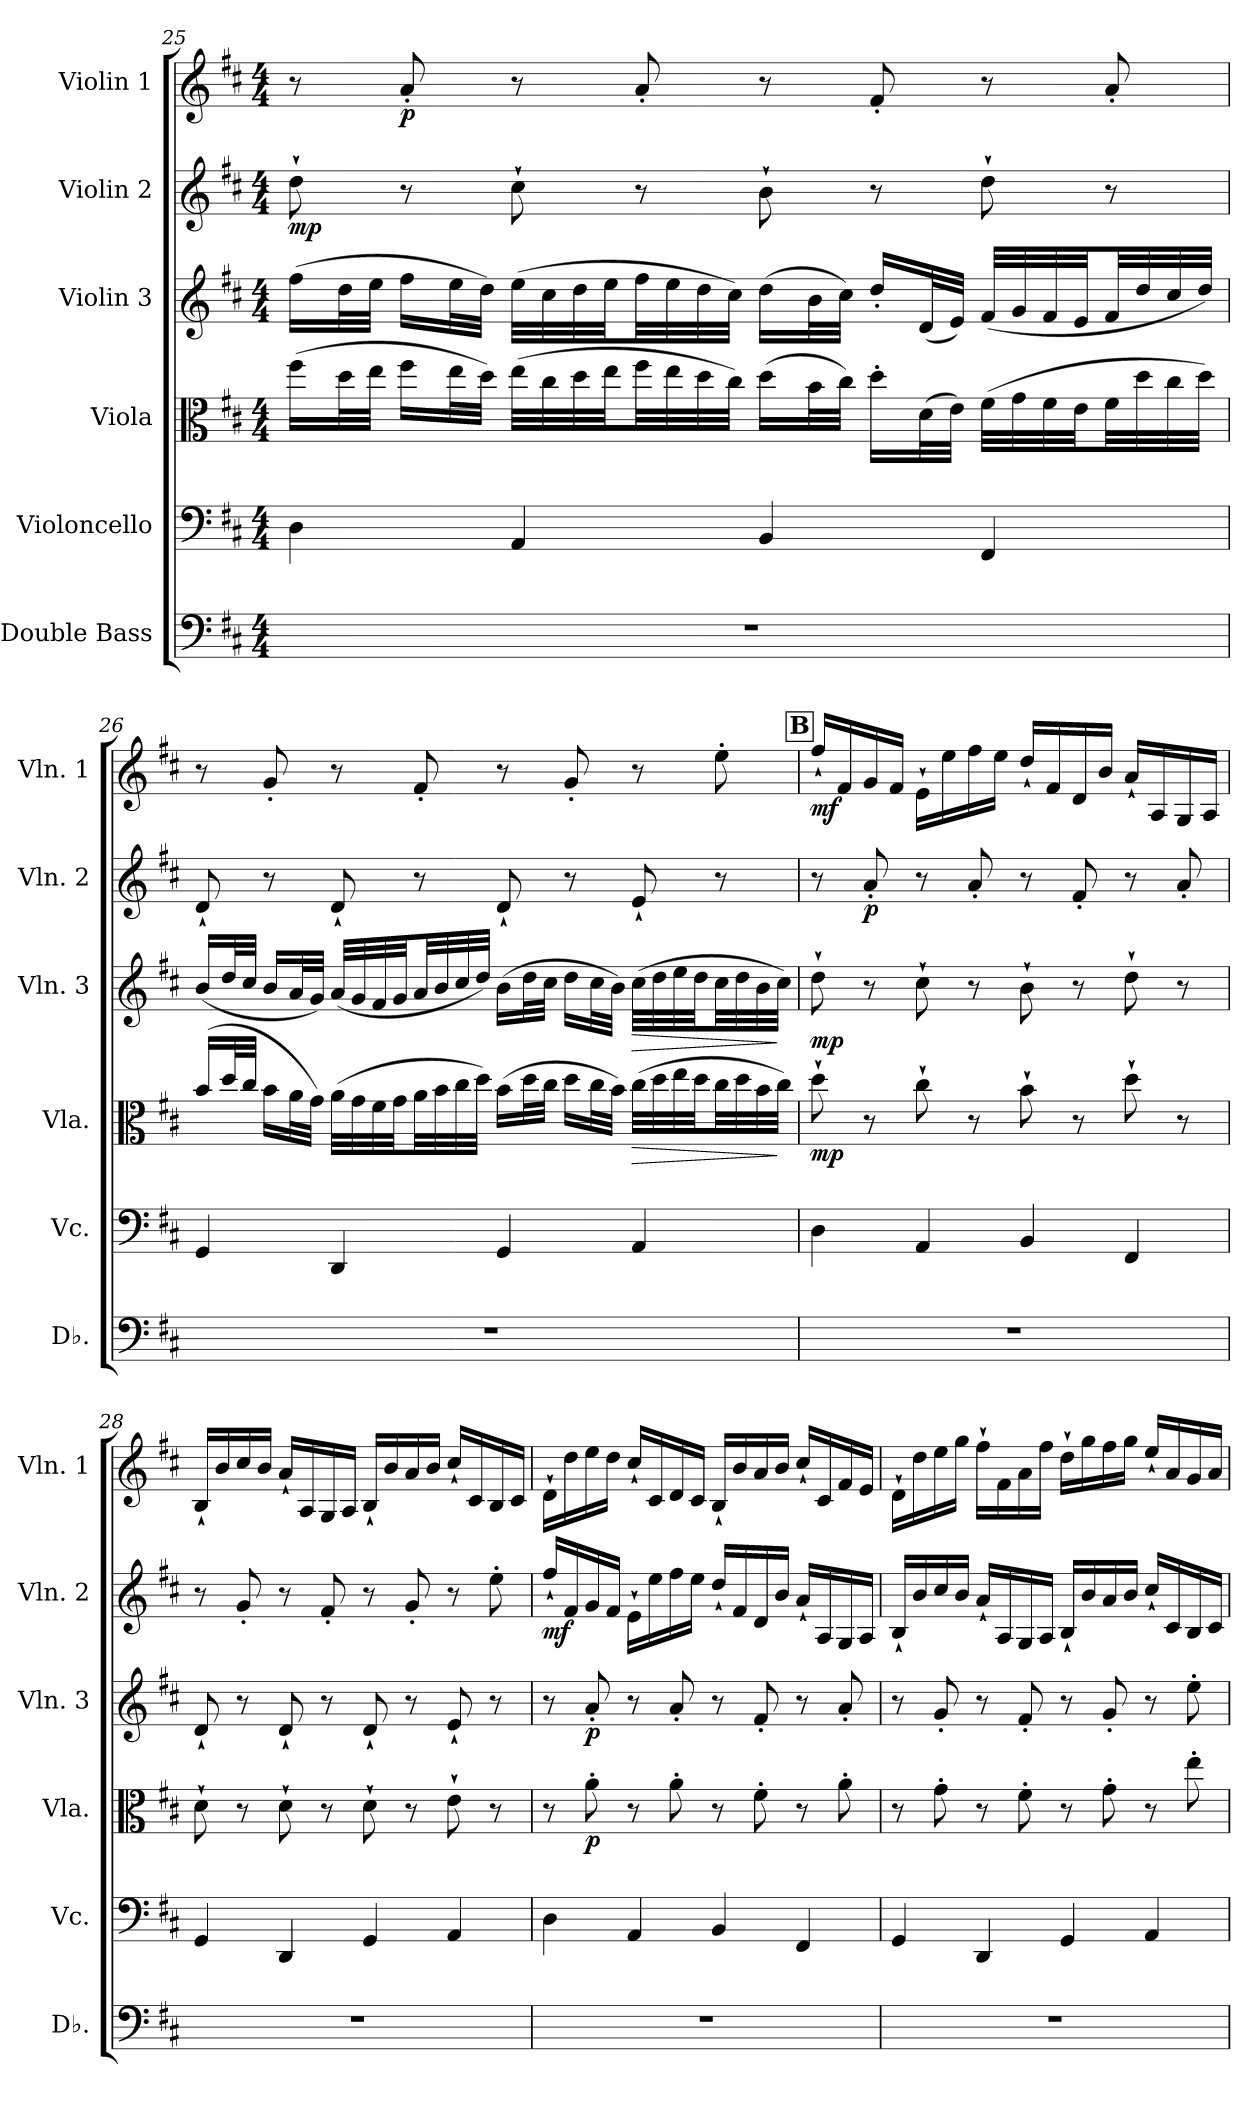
**kern	**kern	**kern	**dynam	**kern	**dynam	**kern	**dynam	**kern	**dynam
*part6	*part5	*part4	*part4	*part3	*part3	*part2	*part2	*part1	*part1
*staff6	*staff5	*staff4	*staff4	*staff3	*staff3	*staff2	*staff2	*staff1	*staff1
*I"Double Bass	*I"Violoncello	*I"Viola	*	*I"Violin 3	*	*I"Violin 2	*	*I"Violin 1	*
*I'Db.	*I'Vc.	*I'Vla.	*	*I'Vln. 3	*	*I'Vln. 2	*	*I'Vln. 1	*
!!LO:LB:g=z
*clefF4	*clefF4	*clefC3	*	*clefG2	*	*clefG2	*	*clefG2	*
*ITrd7c12	*	*	*	*	*	*	*	*	*
*k[f#c#]	*k[f#c#]	*k[f#c#]	*	*k[f#c#]	*	*k[f#c#]	*	*k[f#c#]	*
*D:	*D:	*D:	*	*D:	*	*D:	*	*D:	*
*M4/4	*M4/4	*M4/4	*	*M4/4	*	*M4/4	*	*M4/4	*
=25	=25	=25	=25	=25	=25	=25	=25	=25	=25
1r	4Di\	(16ff#i\LL	.	(16ff#i\LL	.	8dd`i\	mp	8r	.
.	.	32ddi\L	.	32ddi\L	.	.	.	.	.
.	.	32eei\JJJ	.	32eei\JJJ	.	.	.	.	.
.	.	16ff#i\LL	.	16ff#i\LL	.	8r	.	8a'i/	p
.	.	32eei\L	.	32eei\L	.	.	.	.	.
.	.	32ddi\JJJ)	.	32ddi\JJJ)	.	.	.	.	.
.	4AAi/	(32eei\LLL	.	(32eei\LLL	.	8cc#`i\	.	8r	.
.	.	32cc#i\	.	32cc#i\	.	.	.	.	.
.	.	32ddi\	.	32ddi\	.	.	.	.	.
.	.	32eei\JJ	.	32eei\JJ	.	.	.	.	.
.	.	32ff#i\LL	.	32ff#i\LL	.	8r	.	8a'i/	.
.	.	32eei\	.	32eei\	.	.	.	.	.
.	.	32ddi\	.	32ddi\	.	.	.	.	.
.	.	32cc#i\JJJ)	.	32cc#i\JJJ)	.	.	.	.	.
.	4BBi/	(16ddi\LL	.	(16ddi\LL	.	8b`i\	.	8r	.
.	.	32bi\L	.	32bi\L	.	.	.	.	.
.	.	32cc#i\JJJ)	.	32cc#i\JJJ)	.	.	.	.	.
.	.	16dd'i\LL	.	16dd'i/LL	.	8r	.	8f#'i/	.
.	.	(32di\L	.	(32di/L	.	.	.	.	.
.	.	32ei\JJJ)	.	32ei/JJJ)	.	.	.	.	.
.	4FF#i/	(32f#i\LLL	.	(32f#i/LLL	.	8dd`i\	.	8r	.
.	.	32gi\	.	32gi/	.	.	.	.	.
.	.	32f#i\	.	32f#i/	.	.	.	.	.
.	.	32ei\JJ	.	32ei/JJ	.	.	.	.	.
.	.	32f#i\LL	.	32f#i/LL	.	8r	.	8a'i/	.
.	.	32ddi\	.	32ddi/	.	.	.	.	.
.	.	32cc#i\	.	32cc#i/	.	.	.	.	.
.	.	32ddi\JJJ)	.	32ddi/JJJ)	.	.	.	.	.
=26	=26	=26	=26	=26	=26	=26	=26	=26	=26
1r	4GGi/	(16bi/LL	.	(16bi/LL	.	8d`i/	.	8r	.
.	.	32ddi/L	.	32ddi/L	.	.	.	.	.
.	.	32cc#i/JJJ	.	32cc#i/JJJ	.	.	.	.	.
.	.	16bi\LL	.	16bi/LL	.	8r	.	8g'i/	.
.	.	32ai\L	.	32ai/L	.	.	.	.	.
.	.	32gi\JJJ)	.	32gi/JJJ)	.	.	.	.	.
.	4DDi/	(32ai\LLL	.	(32ai/LLL	.	8d`i/	.	8r	.
.	.	32gi\	.	32gi/	.	.	.	.	.
.	.	32f#i\	.	32f#i/	.	.	.	.	.
.	.	32gi\JJ	.	32gi/JJ	.	.	.	.	.
.	.	32ai\LL	.	32ai/LL	.	8r	.	8f#'i/	.
.	.	32bi\	.	32bi/	.	.	.	.	.
.	.	32cc#i\	.	32cc#i/	.	.	.	.	.
.	.	32ddi\JJJ)	.	32ddi/JJJ)	.	.	.	.	.
.	4GGi/	(16bi\LL	.	(16bi\LL	.	8d`i/	.	8r	.
.	.	32ddi\L	.	32ddi\L	.	.	.	.	.
.	.	32cc#i\JJJ	.	32cc#i\JJJ	.	.	.	.	.
.	.	16ddi\LL	.	16ddi\LL	.	8r	.	8g'i/	.
.	.	32cc#i\L	.	32cc#i\L	.	.	.	.	.
.	.	32bi\JJJ)	.	32bi\JJJ)	.	.	.	.	.
!	!	!	!LO:HP:b	!	!LO:HP:b	!	!	!	!
.	4AAi/	(32cc#i\LLL	>	(32cc#i\LLL	>	8e`i/	.	8r	.
.	.	32ddi\	.	32ddi\	.	.	.	.	.
.	.	32eei\	.	32eei\	.	.	.	.	.
.	.	32ddi\JJ	.	32ddi\JJ	.	.	.	.	.
.	.	32cc#i\LL	.	32cc#i\LL	.	8r	.	8ee'i\	.
.	.	32ddi\	.	32ddi\	.	.	.	.	.
.	.	32bi\	.	32bi\	.	.	.	.	.
.	.	32cc#i\JJJ)	]	32cc#i\JJJ)	]	.	.	.	.
!!LO:PB:g=z
!!LO:REH:place=s1:B:color=#000000:enc=box:fs=17.1407:t=B
=27	=27	=27	=27	=27	=27	=27	=27	=27	=27
1r	4Di\	8dd`i\	mp	8dd`i\	mp	8r	.	16ff#`i/LL	mf
.	.	.	.	.	.	.	.	16f#i/	.
.	.	8r	.	8r	.	8a'i/	p	16gi/	.
.	.	.	.	.	.	.	.	16f#i/JJ	.
.	4AAi/	8cc#`i\	.	8cc#`i\	.	8r	.	16e`i\LL	.
.	.	.	.	.	.	.	.	16eei\	.
.	.	8r	.	8r	.	8a'i/	.	16ff#i\	.
.	.	.	.	.	.	.	.	16eei\JJ	.
.	4BBi/	8b`i\	.	8b`i\	.	8r	.	16dd`i/LL	.
.	.	.	.	.	.	.	.	16f#i/	.
.	.	8r	.	8r	.	8f#'i/	.	16di/	.
.	.	.	.	.	.	.	.	16bi/JJ	.
.	4FF#i/	8dd`i\	.	8dd`i\	.	8r	.	16a`i/LL	.
.	.	.	.	.	.	.	.	16Ai/	.
.	.	8r	.	8r	.	8a'i/	.	16Gi/	.
.	.	.	.	.	.	.	.	16Ai/JJ	.
=28	=28	=28	=28	=28	=28	=28	=28	=28	=28
1r	4GGi/	8d`i\	.	8d`i/	.	8r	.	16B`i/LL	.
.	.	.	.	.	.	.	.	16bi/	.
.	.	8r	.	8r	.	8g'i/	.	16cc#i/	.
.	.	.	.	.	.	.	.	16bi/JJ	.
.	4DDi/	8d`i\	.	8d`i/	.	8r	.	16a`i/LL	.
.	.	.	.	.	.	.	.	16Ai/	.
.	.	8r	.	8r	.	8f#'i/	.	16Gi/	.
.	.	.	.	.	.	.	.	16Ai/JJ	.
.	4GGi/	8d`i\	.	8d`i/	.	8r	.	16B`i/LL	.
.	.	.	.	.	.	.	.	16bi/	.
.	.	8r	.	8r	.	8g'i/	.	16ai/	.
.	.	.	.	.	.	.	.	16bi/JJ	.
.	4AAi/	8e`i\	.	8e`i/	.	8r	.	16cc#`i/LL	.
.	.	.	.	.	.	.	.	16c#i/	.
.	.	8r	.	8r	.	8ee'i\	.	16Bi/	.
.	.	.	.	.	.	.	.	16c#i/JJ	.
=29	=29	=29	=29	=29	=29	=29	=29	=29	=29
1r	4Di\	8r	.	8r	.	16ff#`i/LL	mf	16d`i\LL	.
.	.	.	.	.	.	16f#i/	.	16ddi\	.
.	.	8a'i\	p	8a'i/	p	16gi/	.	16eei\	.
.	.	.	.	.	.	16f#i/JJ	.	16ddi\JJ	.
.	4AAi/	8r	.	8r	.	16e`i\LL	.	16cc#`i/LL	.
.	.	.	.	.	.	16eei\	.	16c#i/	.
.	.	8a'i\	.	8a'i/	.	16ff#i\	.	16di/	.
.	.	.	.	.	.	16eei\JJ	.	16c#i/JJ	.
.	4BBi/	8r	.	8r	.	16dd`i/LL	.	16B`i/LL	.
.	.	.	.	.	.	16f#i/	.	16bi/	.
.	.	8f#'i\	.	8f#'i/	.	16di/	.	16ai/	.
.	.	.	.	.	.	16bi/JJ	.	16bi/JJ	.
.	4FF#i/	8r	.	8r	.	16a`i/LL	.	16cc#`i/LL	.
.	.	.	.	.	.	16Ai/	.	16c#i/	.
.	.	8a'i\	.	8a'i/	.	16Gi/	.	16f#i/	.
.	.	.	.	.	.	16Ai/JJ	.	16ei/JJ	.
!!LO:LB:g=z
=30	=30	=30	=30	=30	=30	=30	=30	=30	=30
1r	4GGi/	8r	.	8r	.	16B`i/LL	.	16d`i\LL	.
.	.	.	.	.	.	16bi/	.	16ddi\	.
.	.	8g'i\	.	8g'i/	.	16cc#i/	.	16eei\	.
.	.	.	.	.	.	16bi/JJ	.	16ggi\JJ	.
.	4DDi/	8r	.	8r	.	16a`i/LL	.	16ff#`i\LL	.
.	.	.	.	.	.	16Ai/	.	16f#i\	.
.	.	8f#'i\	.	8f#'i/	.	16Gi/	.	16ai\	.
.	.	.	.	.	.	16Ai/JJ	.	16ff#i\JJ	.
.	4GGi/	8r	.	8r	.	16B`i/LL	.	16dd`i\LL	.
.	.	.	.	.	.	16bi/	.	16ggi\	.
.	.	8g'i\	.	8g'i/	.	16ai/	.	16ff#i\	.
.	.	.	.	.	.	16bi/JJ	.	16ggi\JJ	.
.	4AAi/	8r	.	8r	.	16cc#`i/LL	.	16ee`i/LL	.
.	.	.	.	.	.	16c#i/	.	16ai/	.
.	.	8ee'i\	.	8ee'i\	.	16Bi/	.	16gi/	.
.	.	.	.	.	.	16c#i/JJ	.	16ai/JJ	.
=	=	=	=	=	=	=	=	=	=
*-	*-	*-	*-	*-	*-	*-	*-	*-	*-
